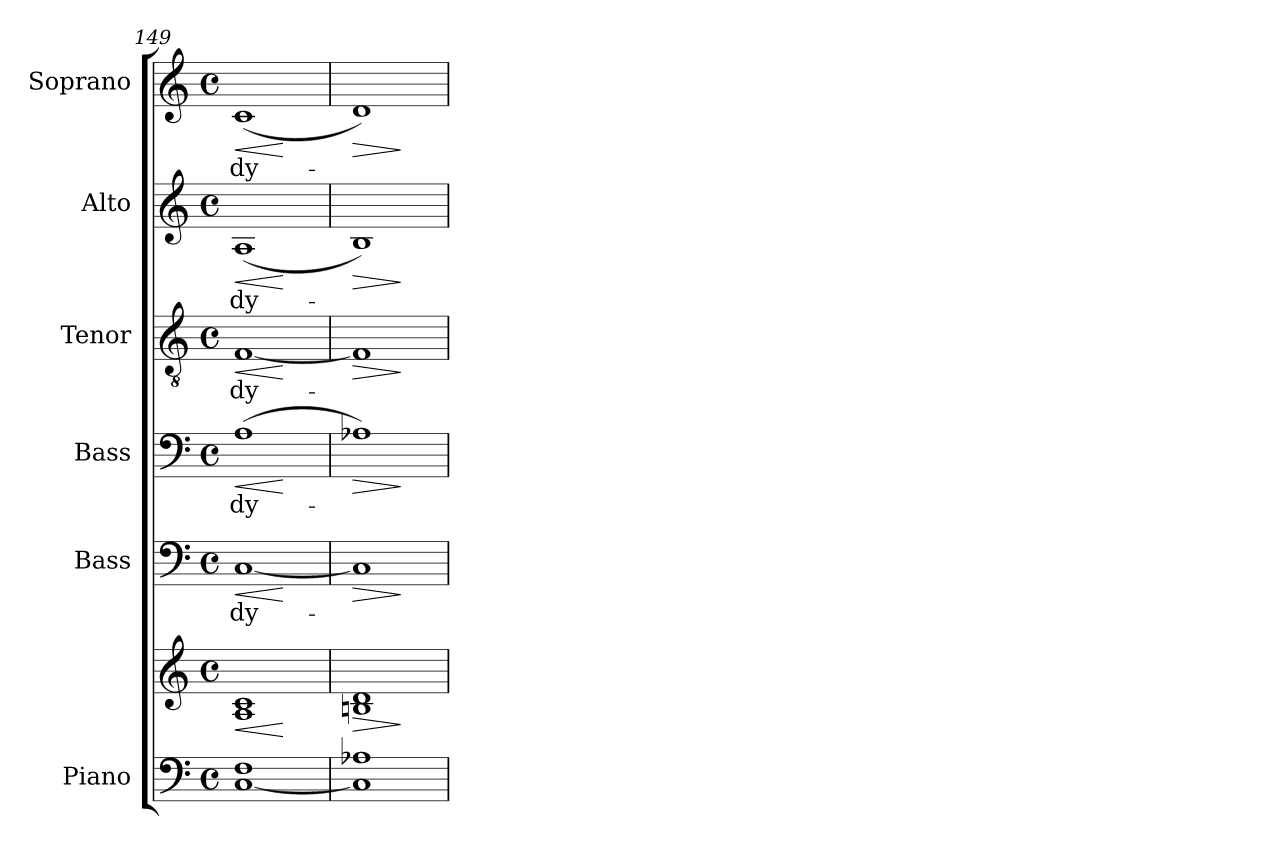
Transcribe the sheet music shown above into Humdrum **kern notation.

**kern	**kern	**dynam	**kern	**text	**dynam	**kern	**text	**dynam	**kern	**text	**dynam	**kern	**text	**dynam	**kern	**text	**dynam
*part6	*part6	*part6	*part5	*part5	*part5	*part4	*part4	*part4	*part3	*part3	*part3	*part2	*part2	*part2	*part1	*part1	*part1
*staff7	*staff6	*staff6/7	*staff5	*staff5	*staff5	*staff4	*staff4	*staff4	*staff3	*staff3	*staff3	*staff2	*staff2	*staff2	*staff1	*staff1	*staff1
*I"Piano	*	*	*I"Bass	*	*	*I"Bass	*	*	*I"Tenor	*	*	*I"Alto	*	*	*I"Soprano	*	*
*I'Pno.	*	*	*I'B.	*	*	*I'B.	*	*	*I'T.	*	*	*I'A.	*	*	*I'S.	*	*
*clefF4	*clefG2	*	*clefF4	*	*	*clefF4	*	*	*clefGv2	*	*	*clefG2	*	*	*clefG2	*	*
*	*	*	*	*	*	*	*	*	*ITrd7c12	*	*	*	*	*	*	*	*
*k[]	*k[]	*	*k[]	*	*	*k[]	*	*	*k[]	*	*	*k[]	*	*	*k[]	*	*
*C:	*C:	*	*C:	*	*	*C:	*	*	*C:	*	*	*C:	*	*	*C:	*	*
*M4/4	*M4/4	*	*M4/4	*	*	*M4/4	*	*	*M4/4	*	*	*M4/4	*	*	*M4/4	*	*
*met(c)	*met(c)	*	*met(c)	*	*	*met(c)	*	*	*met(c)	*	*	*met(c)	*	*	*met(c)	*	*
=149	=149	=149	=149	=149	=149	=149	=149	=149	=149	=149	=149	=149	=149	=149	=149	=149	=149
!	!	!LO:HP:b	!	!	!	!	!	!	!	!	!	!	!	!	!	!	!
!	!	!	!	!LO:LY:b:color=#000000	!LO:HP:b	!	!	!	!	!	!	!	!	!	!	!	!
!	!	!	!	!	!	!	!LO:LY:b:color=#000000	!LO:HP:b	!	!	!	!	!	!	!	!	!
!	!	!	!	!	!	!	!	!	!	!LO:LY:b:color=#000000	!LO:HP:b	!	!	!	!	!	!
!	!	!	!	!	!	!	!	!	!	!	!	!	!LO:LY:b:color=#000000	!LO:HP:b	!	!	!
!	!	!	!	!	!	!	!	!	!	!	!	!	!	!	!	!LO:LY:b:color=#000000	!LO:HP:b
[<1Ci 1Fi	1Ai 1ci	<	[<1Ci	dy-	<	(1Ai	dy-	<	[<1FFi	dy-	<	(1Ai	dy-	<	(1ci	dy-	<
.	.	[	.	.	[	.	.	[	.	.	[	.	.	[	.	.	[
=150	=150	=150	=150	=150	=150	=150	=150	=150	=150	=150	=150	=150	=150	=150	=150	=150	=150
!	!	!LO:HP:b	!	!	!LO:HP:b	!	!	!LO:HP:b	!	!	!LO:HP:b	!	!	!LO:HP:b	!	!	!LO:HP:b
1Ci] 1A-Xi	1Bni 1di	>	1Ci]	.	>	1A-Xi)	.	>	1FFi]	.	>	1Bi)	.	>	1di)	.	>
.	.	]	.	.	]	.	.	]	.	.	]	.	.	]	.	.	]
=	=	=	=	=	=	=	=	=	=	=	=	=	=	=	=	=	=
*-	*-	*-	*-	*-	*-	*-	*-	*-	*-	*-	*-	*-	*-	*-	*-	*-	*-
